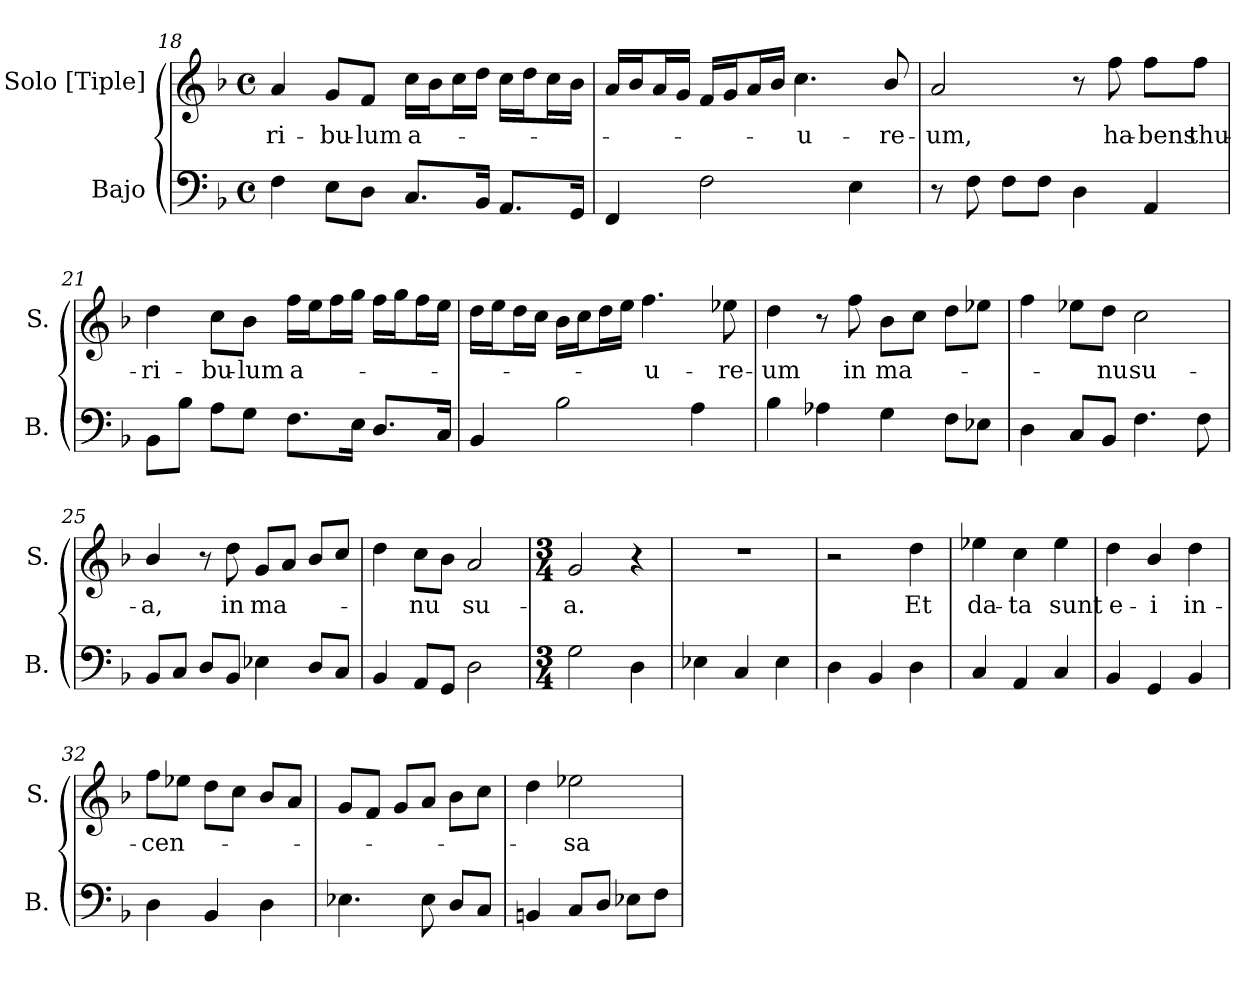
**kern	**kern	**text
*part2	*part1	*part1
*staff2	*staff1	*staff1
*I"Bajo	*I"Solo [Tiple]	*
*I'B.	*I'S.	*
*clefF4	*clefG2	*
*k[b-]	*k[b-]	*
*F:	*F:	*
*M4/4	*M4/4	*
*met(c)	*met(c)	*
=18	=18	=18
!	!	!LO:LY:b:color=#000000
4Fi\	4ai/	-ri-
!	!	!LO:LY:b:color=#000000
8Ei\L	8gi/L	-bu-
!	!	!LO:LY:b:color=#000000
8Di\J	8fi/J	-lum
!	!	!LO:LY:b:color=#000000
8.Ci/L	16cci\LL	a-
.	16b-i\J	.
.	16cci\L	.
16BB-i/Jk	16ddi\JJ	.
8.AAi/L	16cci\LL	.
.	16ddi\J	.
.	16cci\L	.
16GGi/Jk	16b-i\JJ	.
!!LO:LB:g=z
=19	=19	=19
4FFi/	16ai/LL	.
.	16b-i/J	.
.	16ai/L	.
.	16gi/JJ	.
2Fi\	16fi/LL	.
.	16gi/J	.
.	16ai/L	.
.	16b-i/JJ	.
!	!	!LO:LY:b:color=#000000
.	4.cci\	-u-
4Ei\	.	.
!	!	!LO:LY:b:color=#000000
.	8b-i/	-re-
=20	=20	=20
!	!	!LO:LY:b:color=#000000
8r	2ai/	-um,
8Fi\	.	.
8Fi\L	.	.
8Fi\J	.	.
4Di\	8r	.
!	!	!LO:LY:b:color=#000000
.	8ffi\	ha-
!	!	!LO:LY:b:color=#000000
4AAi/	8ffi\L	-bens
!	!	!LO:LY:b:color=#000000
.	8ffi\J	thu-
=21	=21	=21
!	!	!LO:LY:b:color=#000000
8BB-i\L	4ddi\	-ri-
8B-i\J	.	.
!	!	!LO:LY:b:color=#000000
8Ai\L	8cci\L	-bu-
!	!	!LO:LY:b:color=#000000
8Gi\J	8b-i\J	-lum
!	!	!LO:LY:b:color=#000000
8.Fi\L	16ffi\LL	a-
.	16eei\J	.
.	16ffi\L	.
16Ei\Jk	16ggi\JJ	.
8.Di/L	16ffi\LL	.
.	16ggi\J	.
.	16ffi\L	.
16Ci/Jk	16eei\JJ	.
=22	=22	=22
4BB-i/	16ddi\LL	.
.	16eei\J	.
.	16ddi\L	.
.	16cci\JJ	.
2B-i\	16b-i\LL	.
.	16cci\J	.
.	16ddi\L	.
.	16eei\JJ	.
!	!	!LO:LY:b:color=#000000
.	4.ffi\	-u-
4Ai\	.	.
!	!	!LO:LY:b:color=#000000
.	8ee-Xi\	-re-
!!LO:LB:g=z
=23	=23	=23
!	!	!LO:LY:b:color=#000000
4B-i\	4ddi\	-um
4A-Xi\	8r	.
!	!	!LO:LY:b:color=#000000
.	8ffi\	in
!	!	!LO:LY:b:color=#000000
4Gi\	8b-i\L	ma-
.	8cci\J	.
8Fi\L	8ddi\L	.
8E-Xi\J	8ee-Xi\J	.
=24	=24	=24
4Di\	4ffi\	.
8Ci/L	8ee-Xi\L	.
!	!	!LO:LY:b:color=#000000
8BB-i/J	8ddi\J	-nu
!	!	!LO:LY:b:color=#000000
4.Fi\	2cci\	su-
8Fi\	.	.
=25	=25	=25
!	!	!LO:LY:b:color=#000000
8BB-i/L	4b-i/	-a,
8Ci/J	.	.
8Di/L	8r	.
!	!	!LO:LY:b:color=#000000
8BB-i/J	8ddi\	in
!	!	!LO:LY:b:color=#000000
4E-Xi\	8gi/L	ma-
.	8ai/J	.
8Di/L	8b-i/L	.
8Ci/J	8cci/J	.
=26	=26	=26
4BB-i/	4ddi\	.
!	!	!LO:LY:b:color=#000000
8AAi/L	8cci\L	-nu
8GGi/J	8b-i\J	.
!	!	!LO:LY:b:color=#000000
2Di\	2ai/	su-
=27	=27	=27
*M3/4	*M3/4	*
!	!	!LO:LY:b:color=#000000
2Gi\	2gi/	-a.
4Di\	4r	.
!!LO:PB:g=z
=28	=28	=28
!	!LO:N:vis=1	!
4E-Xi\	2.r	.
4Ci/	.	.
4E-i\	.	.
=29	=29	=29
4Di\	2r	.
4BB-i/	.	.
!	!	!LO:LY:b:color=#000000
4Di\	4ddi\	Et
=30	=30	=30
!	!	!LO:LY:b:color=#000000
4Ci/	4ee-Xi\	da-
!	!	!LO:LY:b:color=#000000
4AAi/	4cci\	-ta
!	!	!LO:LY:b:color=#000000
4Ci/	4ee-i\	sunt
=31	=31	=31
!	!	!LO:LY:b:color=#000000
4BB-i/	4ddi\	e-
!	!	!LO:LY:b:color=#000000
4GGi/	4b-i/	-i
!	!	!LO:LY:b:color=#000000
4BB-i/	4ddi\	in-
=32	=32	=32
!	!	!LO:LY:b:color=#000000
4Di\	8ffi\L	-cen-
.	8ee-i\J	.
4BB-i/	8ddi\L	.
.	8cci\J	.
4Di\	8b-i/L	.
.	8ai/J	.
=33	=33	=33
4.E-Xi\	8gi/L	.
.	8fi/J	.
.	8gi/L	.
8E-i\	8ai/J	.
8Di/L	8b-i\L	.
8Ci/J	8cci\J	.
=34	=34	=34
4BBni/	4ddi\	.
!	!	!LO:LY:b:color=#000000
8Ci/L	2ee-Xi\	-sa
8Di/J	.	.
8E-Xi\L	.	.
8Fi\J	.	.
=	=	=
*-	*-	*-
